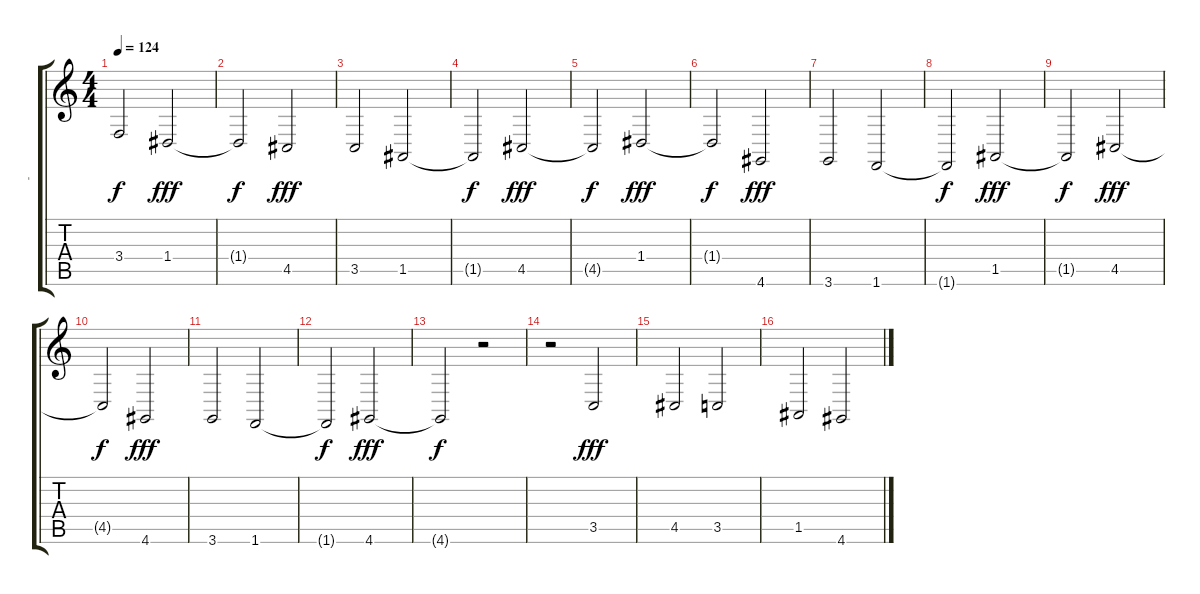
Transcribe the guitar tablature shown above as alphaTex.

\track ("-" "-") {instrument rockorgan}
\staff {score tabs}
\tuning (E4 B3 G3 D3 A2 E2) {hide}
\ts (4 4)
\tempo 124
\clef g2
\ks c
3.4{t}.2{dy f} 1.4.2{dy fff} |
1.4{t}.2{dy f} 4.5.2{dy fff} |
3.5.2 1.5.2 |
1.5{t}.2{dy f} 4.5.2{dy fff} |
4.5{t}.2{dy f} 1.4.2{dy fff} |
1.4{t}.2{dy f} 4.6.2{dy fff} |
3.6.2 1.6.2 |
1.6{t}.2{dy f} 1.5.2{dy fff} |
1.5{t}.2{dy f} 4.5.2{dy fff} |
4.5{t}.2{dy f} 4.6.2{dy fff} |
3.6.2 1.6.2 |
1.6{t}.2{dy f} 4.6.2{dy fff} |
4.6{t}.2{dy f} r.2 |
r.2 3.5.2{dy fff} |
4.5.2 3.5.2 |
1.5.2 4.6.2
